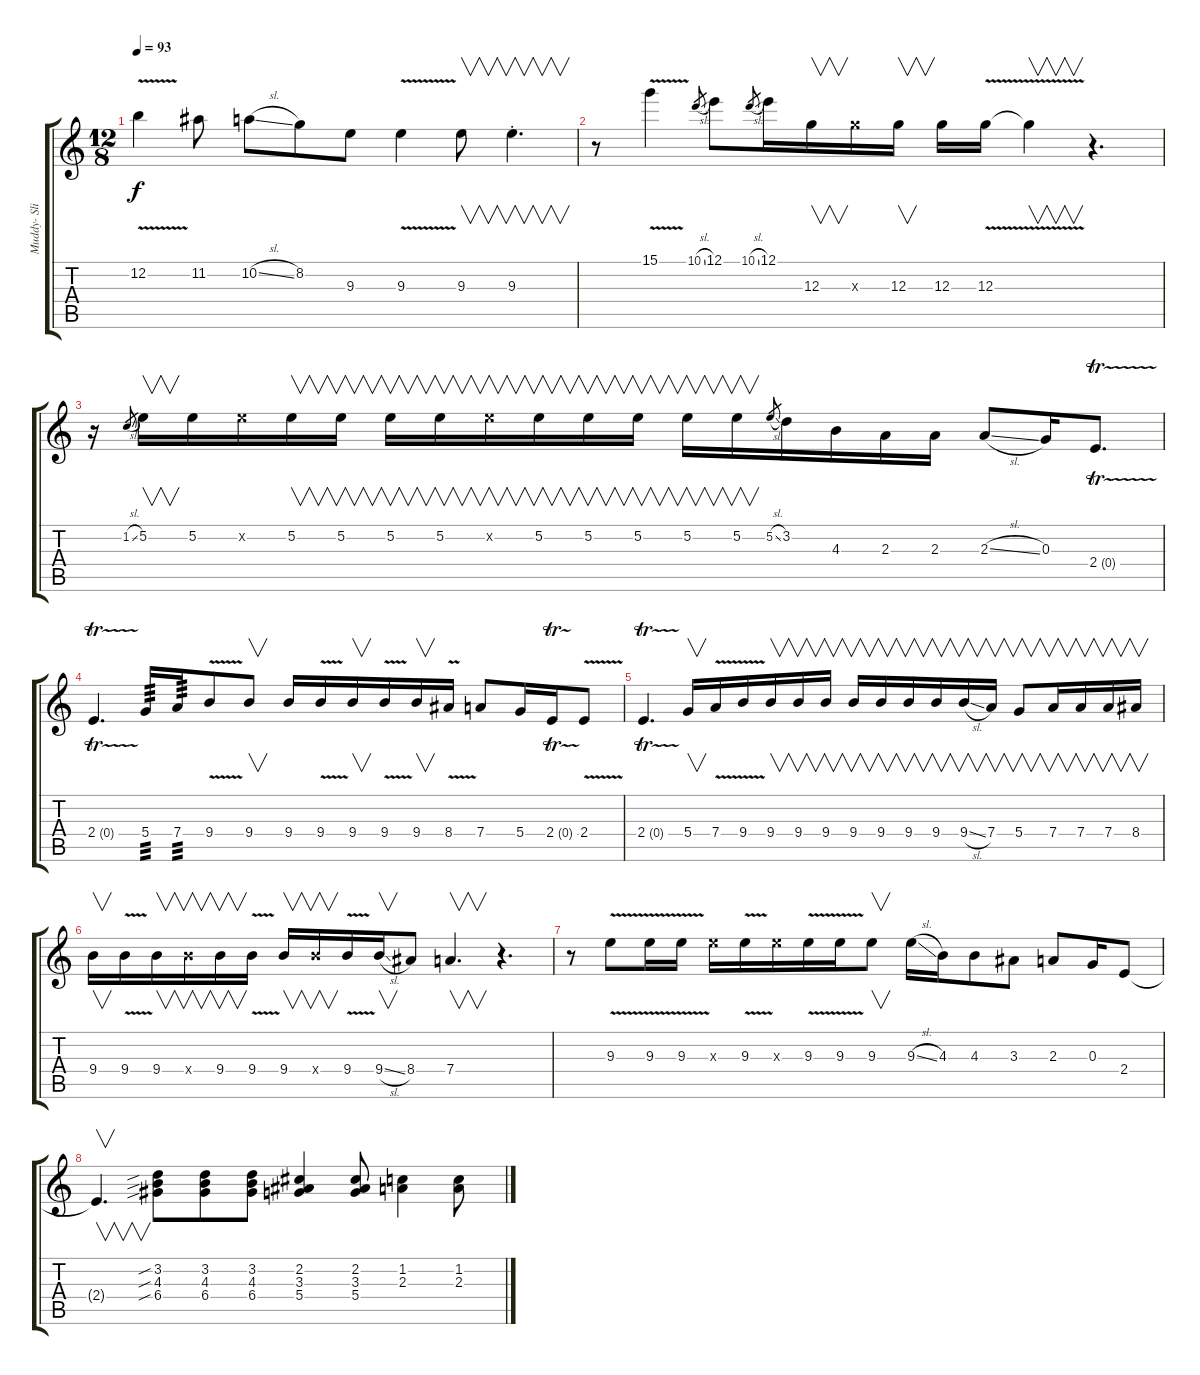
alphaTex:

\track ("Muddy- Slide Std Tuning" "Muddy- Sli") {instrument acousticguitarsteel}
\staff {score tabs}
\tuning (E4 B3 G3 D3 A2 E2) {hide}
\ts (12 8)
\tempo 93
\clef g2
\ks c
12.2{v}.4{dy f} 11.2.8 10.2{sl}.8 8.2.8 9.3.8 9.3{v}.4 9.3.8{v} 9.3{st}.4{v d} |
r.8 15.1{v}.4 10.1{sl}.8{gr} 12.1.8 10.1{sl}.8{gr} 12.1.16 12.3.16{v} 12.3{x}.16 12.3.16{v} 12.3.16 12.3{v}.16 12.3{t}.4{v} r.4{d} |
r.16 1.2{sl}.8{gr} 5.2.16{v} 5.2.16 5.2{x}.16 5.2.16{v} 5.2.16{v} 5.2.16{v} 5.2.16{v} 5.2{x}.16{v} 5.2.16{v} 5.2.16{v} 5.2.16{v} 5.2.16{v} 5.2.16{v} 5.2{sl}.8{gr} 3.2.16 4.3.16 2.3.16 2.3.16 2.3{sl}.8 0.3.16 2.4{tr (0 32)}.8{d} |
2.4{tr (0 32)}.4{d} 5.4.16{tp 3} 7.4.16{tp 3} 9.4{v}.8 9.4.8{v} 9.4.16 9.4{v}.16 9.4.16{v} 9.4{v}.16 9.4.16{v} 8.4{v}.16 7.4.8 5.4.16 2.4{tr (0 32)}.16 2.4{v}.8 |
2.4{tr (0 32)}.4{d} 5.4.16{v} 7.4{v}.16 9.4{v}.16 9.4.16{v} 9.4.16{v} 9.4.16{v} 9.4.16{v} 9.4.16{v} 9.4.16{v} 9.4.16{v} 9.4{sl}.16{v} 7.4.16{v} 5.4.8{v} 7.4.16{v} 7.4.16{v} 7.4.16{v} 8.4.16{v} |
9.4.16{v} 9.4{v}.16 9.4.16{v} 9.4{x}.16{v} 9.4.16{v} 9.4{v}.16 9.4.16{v} 9.4{x}.16{v} 9.4{v}.16 9.4{sl}.16{v} 8.4.8 7.4.4{v d} r.4{d} |
r.8 9.3{v}.8 9.3{v}.16 9.3{v}.16 9.3{x}.16 9.3{v}.16 9.3{x}.16 9.3{v}.16 9.3{v}.16 9.3.8{v} 9.3{sl}.16 4.3.16 4.3.8 3.3.8 2.3.8 0.3.16 2.4.8 |
2.4{t}.4{v d} (3.2{sib} 4.3{sib} 6.4{sib}).8 (3.2 4.3 6.4).8 (3.2 4.3 6.4).8 (2.2 3.3 5.4).4 (2.2 3.3 5.4).8 (1.2 2.3).4 (1.2 2.3).8
